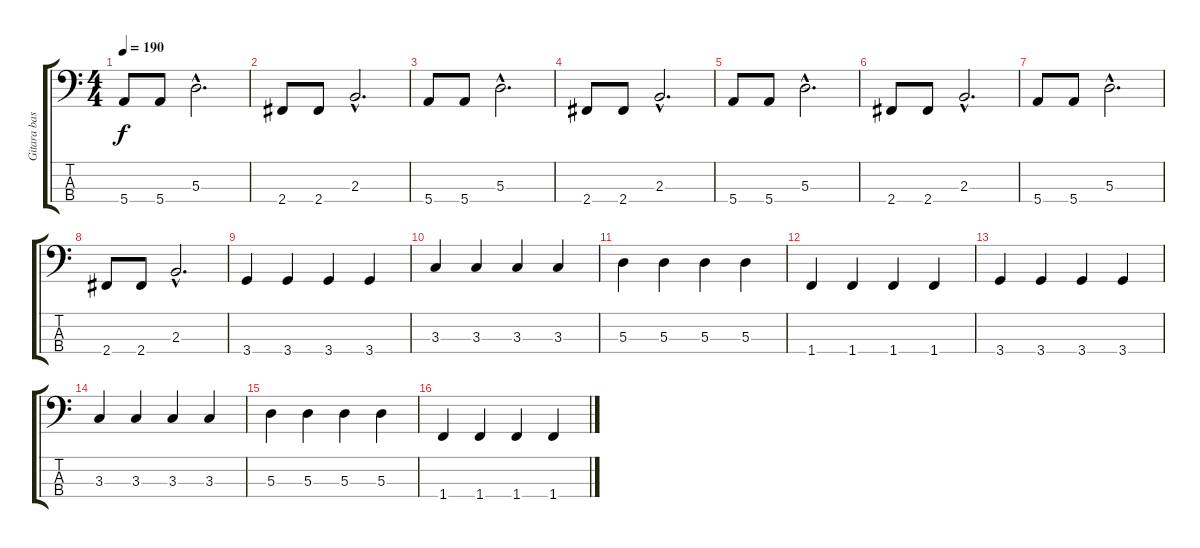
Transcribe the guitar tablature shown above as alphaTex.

\track ("Gitara basowa" "Gitara bas") {instrument electricbassfinger}
\staff {score tabs}
\tuning (G2 D2 A1 E1) {hide}
\ts (4 4)
\tempo 190
\clef f4
\ks c
5.4.8{dy f instrument electricbassfinger} 5.4.8 5.3{hac}.2{d} |
2.4.8 2.4.8 2.3{hac}.2{d} |
5.4.8 5.4.8 5.3{hac}.2{d} |
2.4.8 2.4.8 2.3{hac}.2{d} |
5.4.8 5.4.8 5.3{hac}.2{d} |
2.4.8 2.4.8 2.3{hac}.2{d} |
5.4.8 5.4.8 5.3{hac}.2{d} |
2.4.8 2.4.8 2.3{hac}.2{d} |
3.4.4 3.4.4 3.4.4 3.4.4 |
3.3.4 3.3.4 3.3.4 3.3.4 |
5.3.4 5.3.4 5.3.4 5.3.4 |
1.4.4 1.4.4 1.4.4 1.4.4 |
3.4.4 3.4.4 3.4.4 3.4.4 |
3.3.4 3.3.4 3.3.4 3.3.4 |
5.3.4 5.3.4 5.3.4 5.3.4 |
1.4.4 1.4.4 1.4.4 1.4.4
